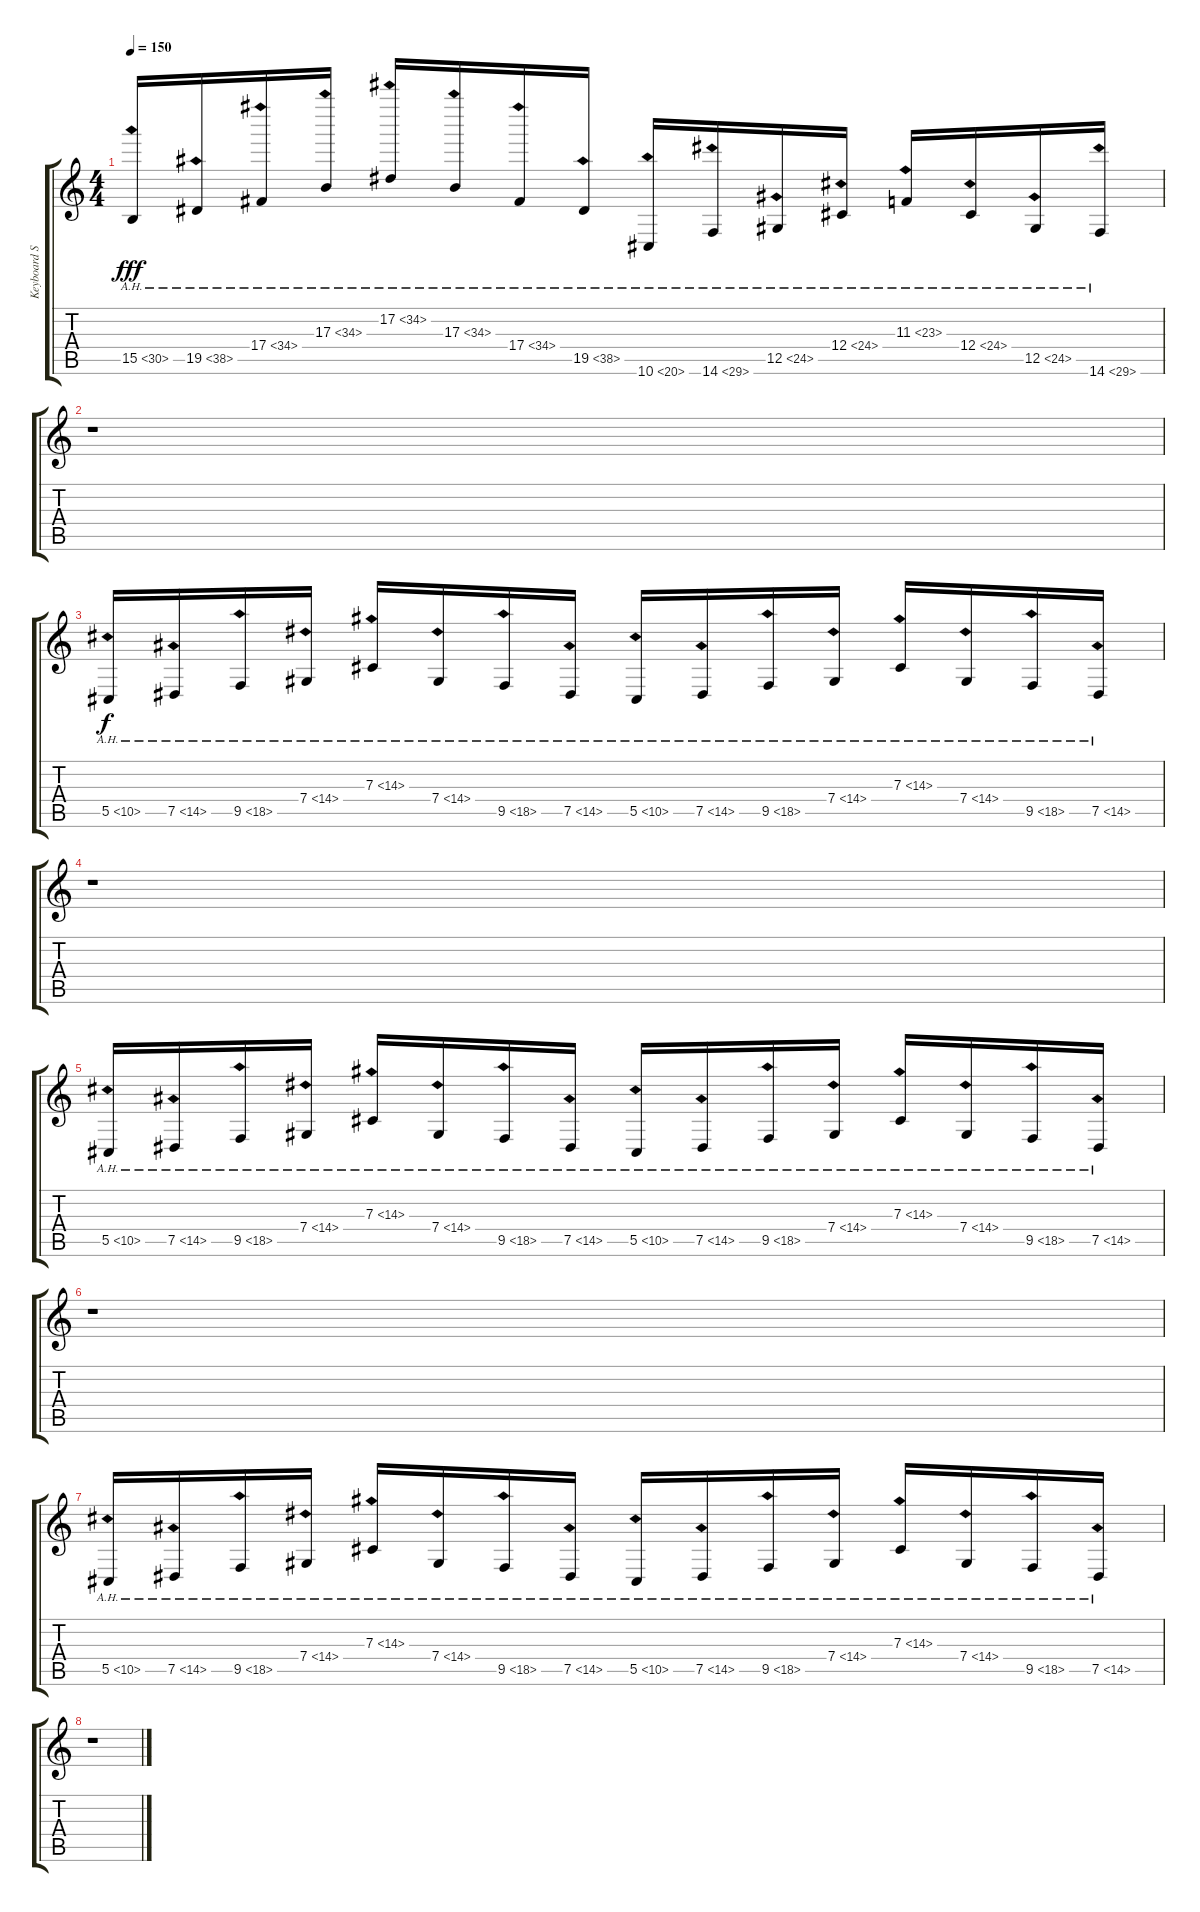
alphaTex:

\track ("Keyboard Solo" "Keyboard S") {instrument lead1square}
\staff {score tabs}
\tuning (Eb4 Bb3 Gb3 Db3 Ab2 Eb2) {hide}
\ts (4 4)
\tempo 150
\clef g2
\ks c
15.5{ah 15}.16{dy fff} 19.5{ah 19}.16 17.4{ah 17}.16 17.3{ah 17}.16 17.2{ah 17}.16 17.3{ah 17}.16 17.4{ah 17}.16 19.5{ah 19}.16 10.6{ah 10}.16 14.6{ah 15}.16 12.5{ah 12}.16 12.4{ah 12}.16 11.3{ah 12}.16 12.4{ah 12}.16 12.5{ah 12}.16 14.6{ah 15}.16 |
r.1 |
5.5{ah 5}.16{dy f} 7.5{ah 7}.16 9.5{ah 9}.16 7.4{ah 7}.16 7.3{ah 7}.16 7.4{ah 7}.16 9.5{ah 9}.16 7.5{ah 7}.16 5.5{ah 5}.16 7.5{ah 7}.16 9.5{ah 9}.16 7.4{ah 7}.16 7.3{ah 7}.16 7.4{ah 7}.16 9.5{ah 9}.16 7.5{ah 7}.16 |
r.1 |
5.5{ah 5}.16 7.5{ah 7}.16 9.5{ah 9}.16 7.4{ah 7}.16 7.3{ah 7}.16 7.4{ah 7}.16 9.5{ah 9}.16 7.5{ah 7}.16 5.5{ah 5}.16 7.5{ah 7}.16 9.5{ah 9}.16 7.4{ah 7}.16 7.3{ah 7}.16 7.4{ah 7}.16 9.5{ah 9}.16 7.5{ah 7}.16 |
r.1 |
5.5{ah 5}.16 7.5{ah 7}.16 9.5{ah 9}.16 7.4{ah 7}.16 7.3{ah 7}.16 7.4{ah 7}.16 9.5{ah 9}.16 7.5{ah 7}.16 5.5{ah 5}.16 7.5{ah 7}.16 9.5{ah 9}.16 7.4{ah 7}.16 7.3{ah 7}.16 7.4{ah 7}.16 9.5{ah 9}.16 7.5{ah 7}.16 |
r.1
